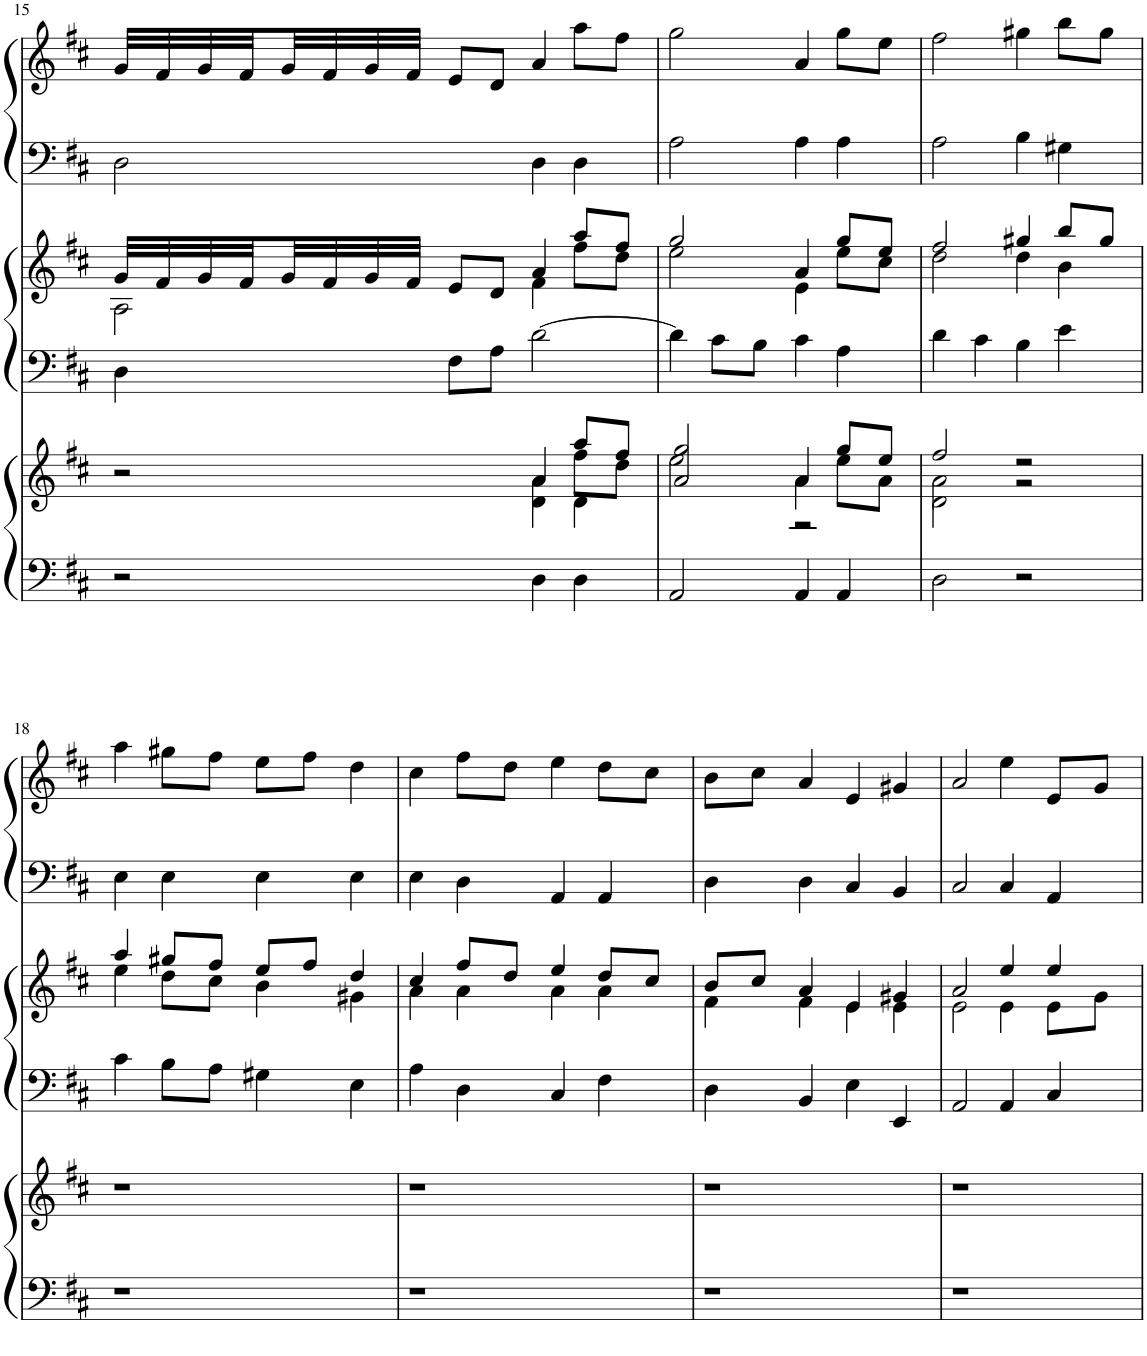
**kern	**kern	**kern	**kern	**kern	**kern
*part3	*part3	*part2	*part2	*part1	*part1
*staff6	*staff5	*staff4	*staff3	*staff2	*staff1
*I"Harpsichord 3	*	*I"Harpsichord 2	*	*I"Harpsichord 1	*
*I'Hp	*	*I'Hp	*	*I'Hp	*
!!LO:PB:g=z
*clefF4	*clefG2	*clefF4	*clefG2	*clefF4	*clefG2
*k[f#c#]	*k[f#c#]	*k[f#c#]	*k[f#c#]	*k[f#c#]	*k[f#c#]
*M4/4	*M4/4	*M4/4	*M4/4	*M4/4	*M4/4
=15	=15	=15	=15	=15	=15
*	*^	*	*^	*	*
*	*	*^	*	*	*	*	*
2r	2r	2ryy	2ryy	4D\	32g/LLL	2A\	2D\	32g/LLL
.	.	.	.	.	32f#/	.	.	32f#/
.	.	.	.	.	32g/	.	.	32g/
.	.	.	.	.	32f#/	.	.	32f#/
.	.	.	.	.	32g/	.	.	32g/
.	.	.	.	.	32f#/	.	.	32f#/
.	.	.	.	.	32g/	.	.	32g/
.	.	.	.	.	32f#/JJJ	.	.	32f#/JJJ
.	.	.	.	8F#\L	8e/L	.	.	8e/L
.	.	.	.	8A\J	8d/J	.	.	8d/J
4D\	4a/	4a\	4d\	[2d\	4a/	4f#\	4D\	4a/
4D\	8aa/L	8ff#\L	4d\	.	8aa/L	8ff#\L	4D\	8aa\L
.	8ff#/J	8dd\J	.	.	8ff#/J	8dd\J	.	8ff#\J
=16	=16	=16	=16	=16	=16	=16	=16	=16
2AA/	2gg/	2ee\	2a/	4d\]	2gg/	2ee\	2A\	2gg\
.	.	.	.	8c#\L	.	.	.	.
.	.	.	.	8B\J	.	.	.	.
4AA/	4a/	4a\	2r	4c#\	4a/	4e\	4A\	4a/
4AA/	8gg/L	8ee\L	.	4A\	8gg/L	8ee\L	4A\	8gg\L
.	8ee/J	8a\J	.	.	8ee/J	8cc#\J	.	8ee\J
=17	=17	=17	=17	=17	=17	=17	=17	=17
2D\	2ff#/	2a\	2d\	4d\	2ff#/	2dd\	2A\	2ff#\
.	.	.	.	4c#\	.	.	.	.
2r	2r	2r	2ryy	4B\	4gg#X/	4dd\	4B\	4gg#X\
.	.	.	.	4e\	8bb/L	4b\	4G#X\	8bb\L
.	.	.	.	.	8gg#/J	.	.	8gg#\J
*	*v	*v	*v	*	*	*	*	*
!!LO:LB:g=z
=18	=18	=18	=18	=18	=18	=18
1r	1r	4c#\	4aa/	4ee\	4E\	4aa\
.	.	8B\L	8gg#X/L	8dd\L	4E\	8gg#X\L
.	.	8A\J	8ff#/J	8cc#\J	.	8ff#\J
.	.	4G#X\	8ee/L	4b\	4E\	8ee\L
.	.	.	8ff#/J	.	.	8ff#\J
.	.	4E\	4dd/	4g#X\	4E\	4dd\
=19	=19	=19	=19	=19	=19	=19
1r	1r	4A\	4cc#/	4a\	4E\	4cc#\
.	.	4D\	8ff#/L	4a\	4D\	8ff#\L
.	.	.	8dd/J	.	.	8dd\J
.	.	4C#/	4ee/	4a\	4AA/	4ee\
.	.	4F#\	8dd/L	4a\	4AA/	8dd\L
.	.	.	8cc#/J	.	.	8cc#\J
=20	=20	=20	=20	=20	=20	=20
1r	1r	4D\	8b/L	4f#\	4D\	8b\L
.	.	.	8cc#/J	.	.	8cc#\J
.	.	4BB/	4a/	4f#\	4D\	4a/
.	.	4E\	4e/	4e\	4C#/	4e/
.	.	4EE/	4g#X/	4e\	4BB/	4g#X/
=21	=21	=21	=21	=21	=21	=21
1r	1r	2AA/	2a/	2e\	2C#/	2a/
.	.	4AA/	4ee/	4e\	4C#/	4ee\
.	.	4C#/	4ee/	8e\L	4AA/	8e/L
.	.	.	.	8g\J	.	8g/J
*	*	*	*v	*v	*	*
=	=	=	=	=	=
*-	*-	*-	*-	*-	*-
